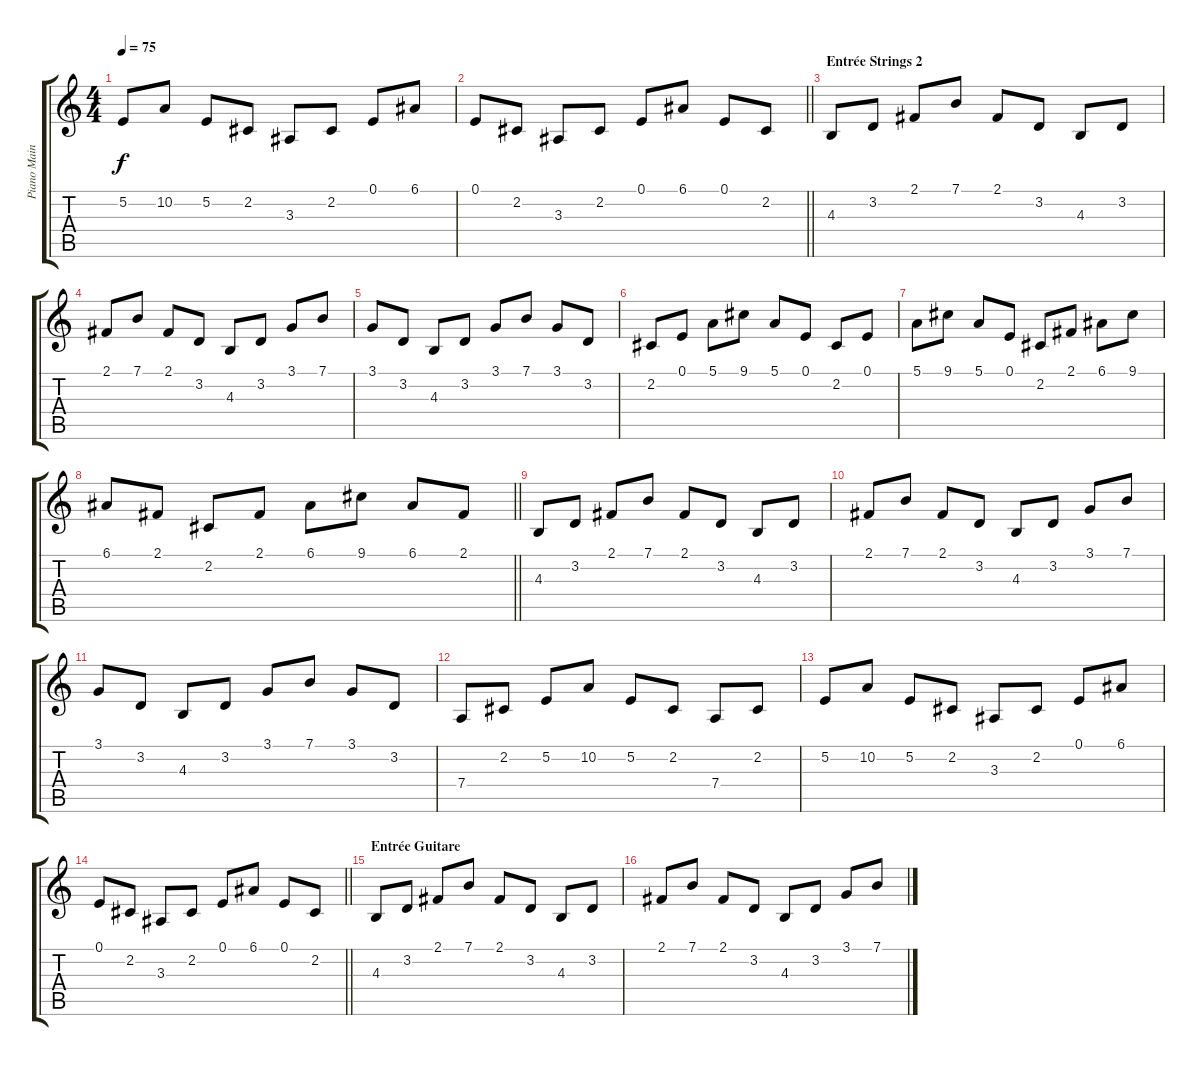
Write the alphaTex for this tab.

\track ("Piano Main Droite" "Piano Main") {instrument acousticgrandpiano}
\staff {score tabs}
\tuning (E4 B3 G3 D3 A2 E2) {hide}
\ts (4 4)
\tempo 75
\clef g2
\ks c
5.2.8{dy f} 10.2.8 5.2.8 2.2.8 3.3.8 2.2.8 0.1.8 6.1.8 |
\barLineRight lightlight
0.1.8 2.2.8 3.3.8 2.2.8 0.1.8 6.1.8 0.1.8 2.2.8 |
\section ("" "Entrée Strings 2")
4.3.8 3.2.8 2.1.8 7.1.8 2.1.8 3.2.8 4.3.8 3.2.8 |
2.1.8 7.1.8 2.1.8 3.2.8 4.3.8 3.2.8 3.1.8 7.1.8 |
3.1.8 3.2.8 4.3.8 3.2.8 3.1.8 7.1.8 3.1.8 3.2.8 |
2.2.8 0.1.8 5.1.8 9.1.8 5.1.8 0.1.8 2.2.8 0.1.8 |
5.1.8 9.1.8 5.1.8 0.1.8 2.2.8 2.1.8 6.1.8 9.1.8 |
\barLineRight lightlight
6.1.8 2.1.8 2.2.8 2.1.8 6.1.8 9.1.8 6.1.8 2.1.8 |
4.3.8 3.2.8 2.1.8 7.1.8 2.1.8 3.2.8 4.3.8 3.2.8 |
2.1.8 7.1.8 2.1.8 3.2.8 4.3.8 3.2.8 3.1.8 7.1.8 |
3.1.8 3.2.8 4.3.8 3.2.8 3.1.8 7.1.8 3.1.8 3.2.8 |
7.4.8 2.2.8 5.2.8 10.2.8 5.2.8 2.2.8 7.4.8 2.2.8 |
5.2.8 10.2.8 5.2.8 2.2.8 3.3.8 2.2.8 0.1.8 6.1.8 |
\barLineRight lightlight
0.1.8 2.2.8 3.3.8 2.2.8 0.1.8 6.1.8 0.1.8 2.2.8 |
\section ("" "Entrée Guitare")
4.3.8 3.2.8 2.1.8 7.1.8 2.1.8 3.2.8 4.3.8 3.2.8 |
2.1.8 7.1.8 2.1.8 3.2.8 4.3.8 3.2.8 3.1.8 7.1.8
